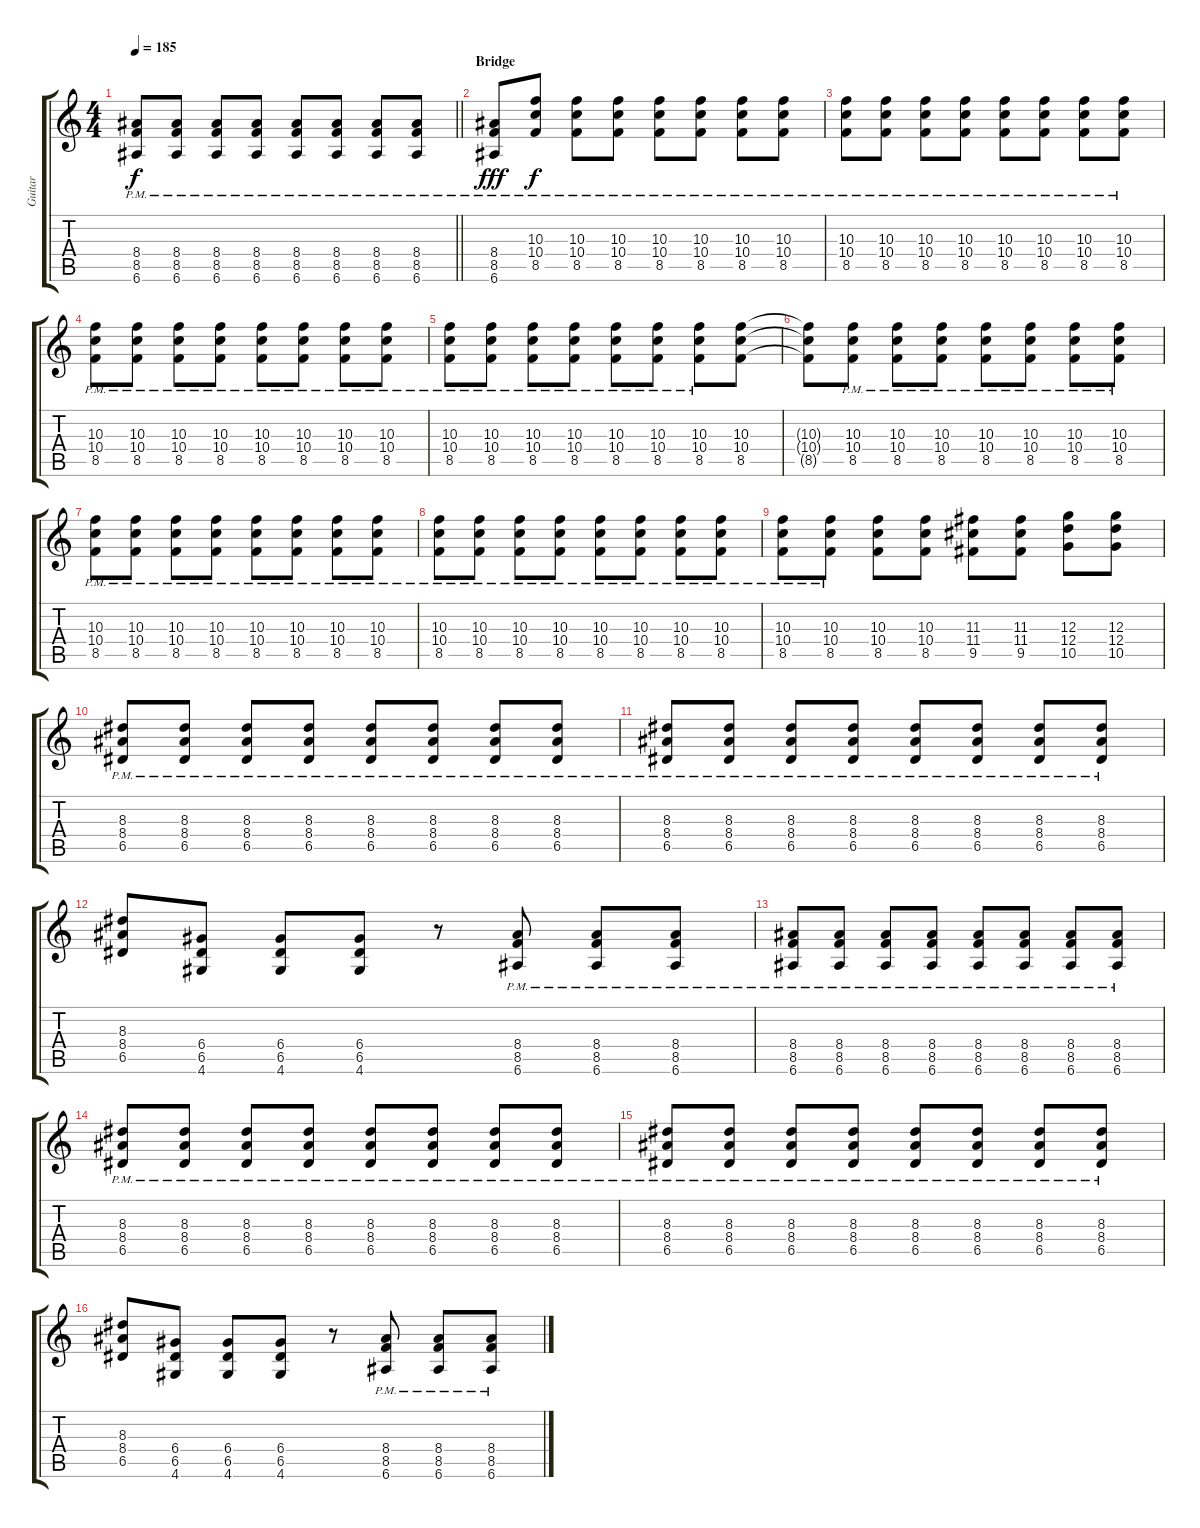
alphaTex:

\track ("Guitar" "Guitar") {instrument distortionguitar}
\staff {score tabs}
\tuning (E4 B3 G3 D3 A2 E2) {hide}
\ts (4 4)
\tempo 185
\clef g2
\barLineRight lightlight
\ks c
(8.4{pm} 8.5{pm} 6.6{pm}).8{dy f} (8.4{pm} 8.5{pm} 6.6{pm}).8 (8.4{pm} 8.5{pm} 6.6{pm}).8 (8.4{pm} 8.5{pm} 6.6{pm}).8 (8.4{pm} 8.5{pm} 6.6{pm}).8 (8.4{pm} 8.5{pm} 6.6{pm}).8 (8.4{pm} 8.5{pm} 6.6{pm}).8 (8.4{pm} 8.5{pm} 6.6{pm}).8 |
\section ("" "Bridge")
(8.4{pm} 8.5{pm} 6.6{pm}).8{dy fff} (10.3{pm} 10.4{pm} 8.5{pm}).8{dy f} (10.3{pm} 10.4{pm} 8.5{pm}).8 (10.3{pm} 10.4{pm} 8.5{pm}).8 (10.3{pm} 10.4{pm} 8.5{pm}).8 (10.3{pm} 10.4{pm} 8.5{pm}).8 (10.3{pm} 10.4{pm} 8.5{pm}).8 (10.3{pm} 10.4{pm} 8.5{pm}).8 |
(10.3{pm} 10.4{pm} 8.5{pm}).8 (10.3{pm} 10.4{pm} 8.5{pm}).8 (10.3{pm} 10.4{pm} 8.5{pm}).8 (10.3{pm} 10.4{pm} 8.5{pm}).8 (10.3{pm} 10.4{pm} 8.5{pm}).8 (10.3{pm} 10.4{pm} 8.5{pm}).8 (10.3{pm} 10.4{pm} 8.5{pm}).8 (10.3{pm} 10.4{pm} 8.5{pm}).8 |
(10.3{pm} 10.4{pm} 8.5{pm}).8 (10.3{pm} 10.4{pm} 8.5{pm}).8 (10.3{pm} 10.4{pm} 8.5{pm}).8 (10.3{pm} 10.4{pm} 8.5{pm}).8 (10.3{pm} 10.4{pm} 8.5{pm}).8 (10.3{pm} 10.4{pm} 8.5{pm}).8 (10.3{pm} 10.4{pm} 8.5{pm}).8 (10.3{pm} 10.4{pm} 8.5{pm}).8 |
(10.3{pm} 10.4{pm} 8.5{pm}).8 (10.3{pm} 10.4{pm} 8.5{pm}).8 (10.3{pm} 10.4{pm} 8.5{pm}).8 (10.3{pm} 10.4{pm} 8.5{pm}).8 (10.3{pm} 10.4{pm} 8.5{pm}).8 (10.3{pm} 10.4{pm} 8.5{pm}).8 (10.3{pm} 10.4{pm} 8.5{pm}).8 (10.3 10.4 8.5).8 |
(10.3{t} 10.4{t} 8.5{t}).8 (10.3{pm} 10.4{pm} 8.5{pm}).8 (10.3{pm} 10.4{pm} 8.5{pm}).8 (10.3{pm} 10.4{pm} 8.5{pm}).8 (10.3{pm} 10.4{pm} 8.5{pm}).8 (10.3{pm} 10.4{pm} 8.5{pm}).8 (10.3{pm} 10.4{pm} 8.5{pm}).8 (10.3{pm} 10.4{pm} 8.5{pm}).8 |
(10.3{pm} 10.4{pm} 8.5{pm}).8 (10.3{pm} 10.4{pm} 8.5{pm}).8 (10.3{pm} 10.4{pm} 8.5{pm}).8 (10.3{pm} 10.4{pm} 8.5{pm}).8 (10.3{pm} 10.4{pm} 8.5{pm}).8 (10.3{pm} 10.4{pm} 8.5{pm}).8 (10.3{pm} 10.4{pm} 8.5{pm}).8 (10.3{pm} 10.4{pm} 8.5{pm}).8 |
(10.3{pm} 10.4{pm} 8.5{pm}).8 (10.3{pm} 10.4{pm} 8.5{pm}).8 (10.3{pm} 10.4{pm} 8.5{pm}).8 (10.3{pm} 10.4{pm} 8.5{pm}).8 (10.3{pm} 10.4{pm} 8.5{pm}).8 (10.3{pm} 10.4{pm} 8.5{pm}).8 (10.3{pm} 10.4{pm} 8.5{pm}).8 (10.3{pm} 10.4{pm} 8.5{pm}).8 |
(10.3{pm} 10.4{pm} 8.5{pm}).8 (10.3{pm} 10.4{pm} 8.5{pm}).8 (10.3 10.4 8.5).8 (10.3 10.4 8.5).8 (11.3 11.4 9.5).8 (11.3 11.4 9.5).8 (12.3 12.4 10.5).8 (12.3 12.4 10.5).8 |
(8.3{pm} 8.4{pm} 6.5{pm}).8 (8.3{pm} 8.4{pm} 6.5{pm}).8 (8.3{pm} 8.4{pm} 6.5{pm}).8 (8.3{pm} 8.4{pm} 6.5{pm}).8 (8.3{pm} 8.4{pm} 6.5{pm}).8 (8.3{pm} 8.4{pm} 6.5{pm}).8 (8.3{pm} 8.4{pm} 6.5{pm}).8 (8.3{pm} 8.4{pm} 6.5{pm}).8 |
(8.3{pm} 8.4{pm} 6.5{pm}).8 (8.3{pm} 8.4{pm} 6.5{pm}).8 (8.3{pm} 8.4{pm} 6.5{pm}).8 (8.3{pm} 8.4{pm} 6.5{pm}).8 (8.3{pm} 8.4{pm} 6.5{pm}).8 (8.3{pm} 8.4{pm} 6.5{pm}).8 (8.3{pm} 8.4{pm} 6.5{pm}).8 (8.3{pm} 8.4{pm} 6.5{pm}).8 |
(8.3 8.4 6.5).8 (6.4 6.5 4.6).8 (6.4 6.5 4.6).8 (6.4 6.5 4.6).8 r.8 (8.4{pm} 8.5{pm} 6.6{pm}).8 (8.4{pm} 8.5{pm} 6.6{pm}).8 (8.4{pm} 8.5{pm} 6.6{pm}).8 |
(8.4{pm} 8.5{pm} 6.6{pm}).8 (8.4{pm} 8.5{pm} 6.6{pm}).8 (8.4{pm} 8.5{pm} 6.6{pm}).8 (8.4{pm} 8.5{pm} 6.6{pm}).8 (8.4{pm} 8.5{pm} 6.6{pm}).8 (8.4{pm} 8.5{pm} 6.6{pm}).8 (8.4{pm} 8.5{pm} 6.6{pm}).8 (8.4{pm} 8.5{pm} 6.6{pm}).8 |
(8.3{pm} 8.4{pm} 6.5{pm}).8 (8.3{pm} 8.4{pm} 6.5{pm}).8 (8.3{pm} 8.4{pm} 6.5{pm}).8 (8.3{pm} 8.4{pm} 6.5{pm}).8 (8.3{pm} 8.4{pm} 6.5{pm}).8 (8.3{pm} 8.4{pm} 6.5{pm}).8 (8.3{pm} 8.4{pm} 6.5{pm}).8 (8.3{pm} 8.4{pm} 6.5{pm}).8 |
(8.3{pm} 8.4{pm} 6.5{pm}).8 (8.3{pm} 8.4{pm} 6.5{pm}).8 (8.3{pm} 8.4{pm} 6.5{pm}).8 (8.3{pm} 8.4{pm} 6.5{pm}).8 (8.3{pm} 8.4{pm} 6.5{pm}).8 (8.3{pm} 8.4{pm} 6.5{pm}).8 (8.3{pm} 8.4{pm} 6.5{pm}).8 (8.3{pm} 8.4{pm} 6.5{pm}).8 |
(8.3 8.4 6.5).8 (6.4 6.5 4.6).8 (6.4 6.5 4.6).8 (6.4 6.5 4.6).8 r.8 (8.4{pm} 8.5{pm} 6.6{pm}).8 (8.4{pm} 8.5{pm} 6.6{pm}).8 (8.4{pm} 8.5{pm} 6.6{pm}).8
